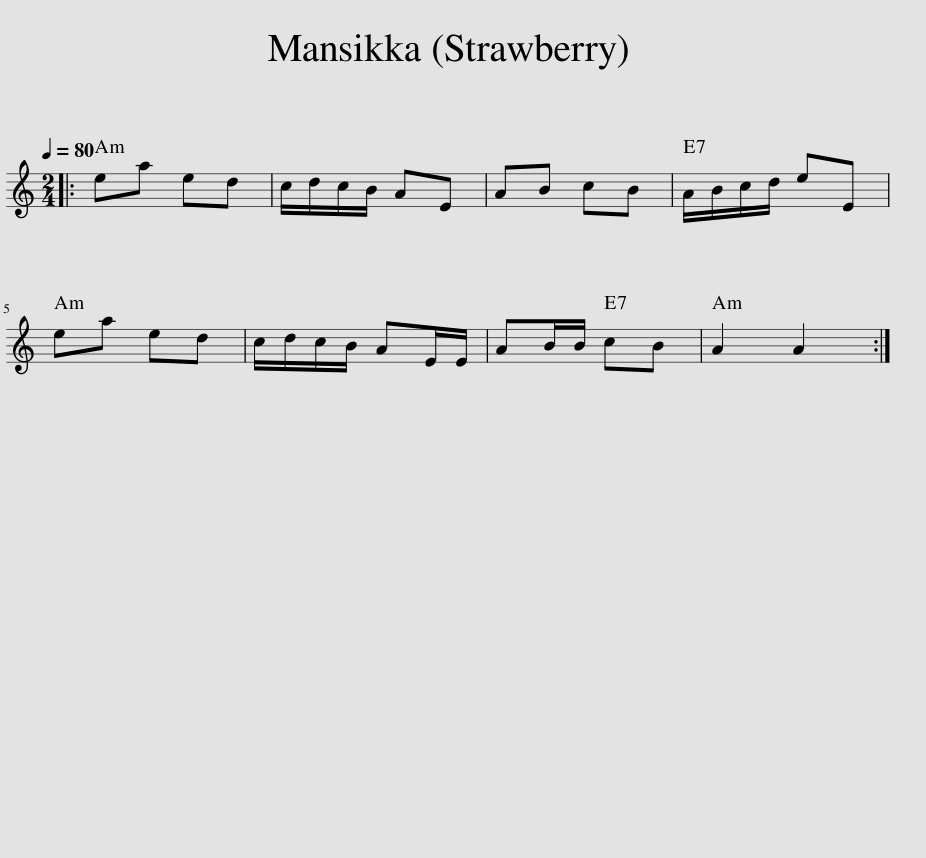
X:1
L:1/8
Q:1/4=80
M:2/4
I:linebreak $
K:C
V:1 treble
V:1
|: ea ed | c/d/c/B/ AE | AB cB | A/B/c/d/ eE |$ ea ed | %5
 c/d/c/B/ AE/E/ | AB/B/ cB | A2 A2 :| %8
